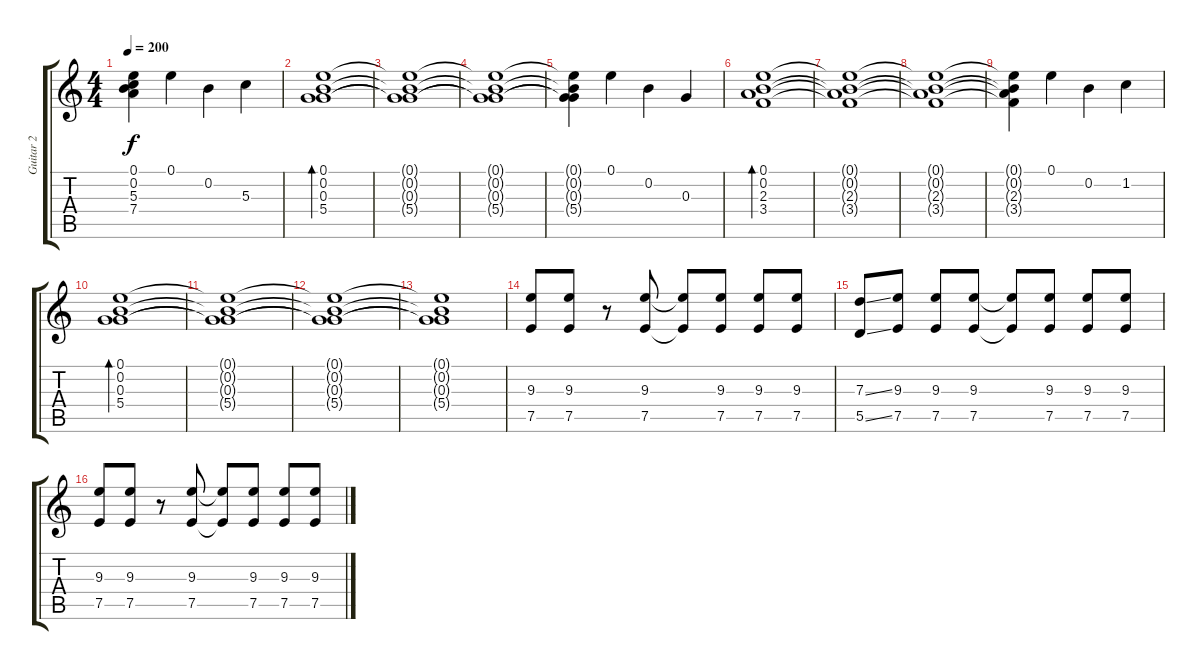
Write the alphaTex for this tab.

\track ("Guitar 2" "Guitar 2") {instrument overdrivenguitar}
\staff {score tabs}
\tuning (E4 B3 G3 D3 A2 E2) {hide}
\ts (4 4)
\tempo 200
\clef g2
\ks c
(0.1{t} 0.2{t} 5.3{t} 7.4{t}).4{dy f} 0.1.4 0.2.4 5.3.4 |
(0.1 0.2 0.3 5.4).1{bd 480} |
(0.1{t} 0.2{t} 0.3{t} 5.4{t}).1 |
(0.1{t} 0.2{t} 0.3{t} 5.4{t}).1 |
(0.1{t} 0.2{t} 0.3{t} 5.4{t}).4 0.1.4 0.2.4 0.3.4 |
(0.1 0.2 2.3 3.4).1{bd 480} |
(0.1{t} 0.2{t} 2.3{t} 3.4{t}).1 |
(0.1{t} 0.2{t} 2.3{t} 3.4{t}).1 |
(0.1{t} 0.2{t} 2.3{t} 3.4{t}).4 0.1.4 0.2.4 1.2.4 |
(0.1 0.2 0.3 5.4).1{bd 480} |
(0.1{t} 0.2{t} 0.3{t} 5.4{t}).1 |
(0.1{t} 0.2{t} 0.3{t} 5.4{t}).1 |
(0.1{t} 0.2{t} 0.3{t} 5.4{t}).1 |
(9.3 7.5).8{instrument overdrivenguitar} (9.3 7.5).8 r.8 (9.3 7.5).8 (9.3{t} 7.5{t}).8 (9.3 7.5).8 (9.3 7.5).8 (9.3 7.5).8 |
(7.3{ss} 5.5{ss}).8 (9.3 7.5).8 (9.3 7.5).8 (9.3 7.5).8 (9.3{t} 7.5{t}).8 (9.3 7.5).8 (9.3 7.5).8 (9.3 7.5).8 |
(9.3 7.5).8 (9.3 7.5).8 r.8 (9.3 7.5).8 (9.3{t} 7.5{t}).8 (9.3 7.5).8 (9.3 7.5).8 (9.3 7.5).8
